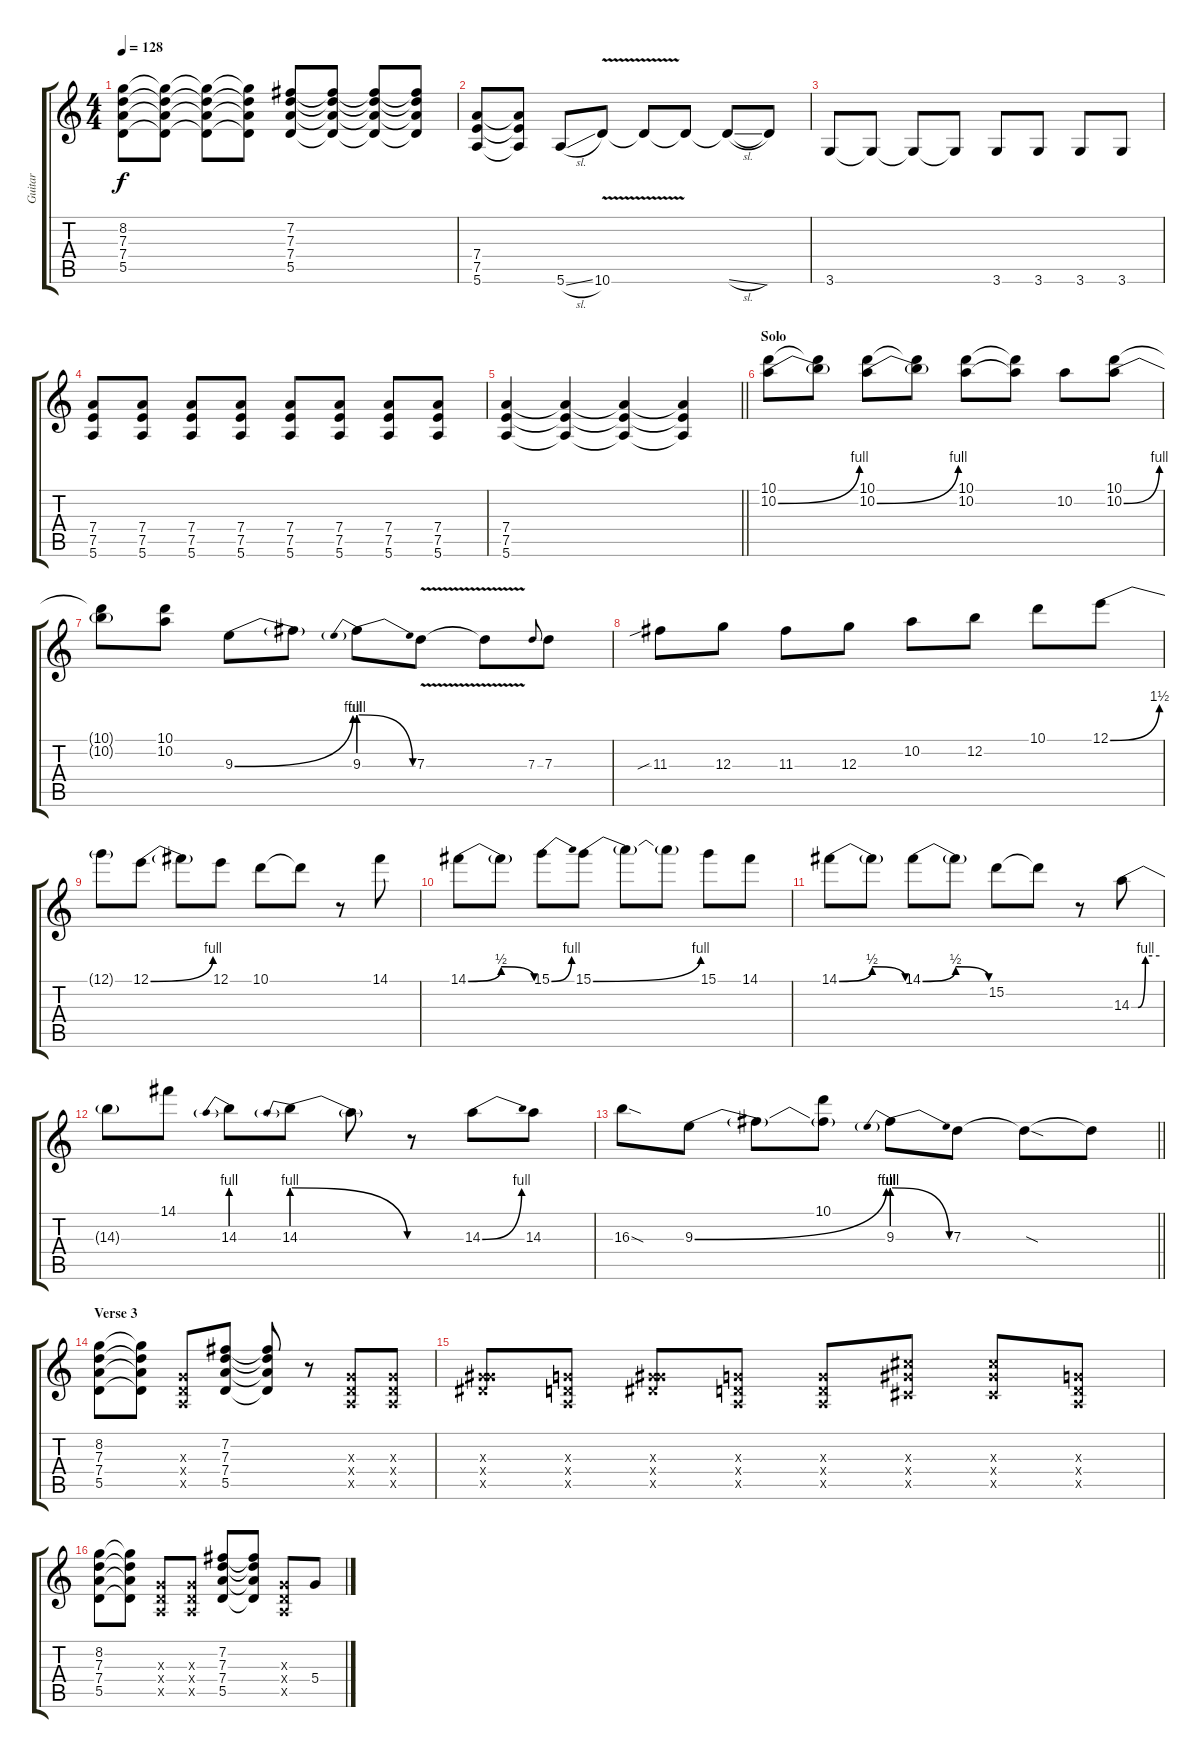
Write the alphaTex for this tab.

\track ("Guitar" "Guitar") {instrument overdrivenguitar}
\staff {score tabs}
\tuning (E4 B3 G3 D3 A2 E2) {hide}
\ts (4 4)
\tempo 128
\clef g2
\ks c
(8.2 7.3 7.4 5.5).8{dy f} (8.2{t} 7.3{t} 7.4{t} 5.5{t}).8 (8.2{t} 7.3{t} 7.4{t} 5.5{t}).8 (8.2{t} 7.3{t} 7.4{t} 5.5{t}).8 (7.2 7.3 7.4 5.5).8 (7.2{t} 7.3{t} 7.4{t} 5.5{t}).8 (7.2{t} 7.3{t} 7.4{t} 5.5{t}).8 (7.2{t} 7.3{t} 7.4{t} 5.5{t}).8 |
(7.4 7.5 5.6).8 (7.4{t} 7.5{t} 5.6{t}).8 5.6{sl}.8 10.6{v}.8 10.6{t}.8 10.6{t}.8 10.6{sl t}.8 10.6{t}.8 |
3.6.8 3.6{t}.8 3.6{t}.8 3.6{t}.8 3.6.8 3.6.8 3.6.8 3.6.8 |
(7.4 7.5 5.6).8 (7.4 7.5 5.6).8 (7.4 7.5 5.6).8 (7.4 7.5 5.6).8 (7.4 7.5 5.6).8 (7.4 7.5 5.6).8 (7.4 7.5 5.6).8 (7.4 7.5 5.6).8 |
\barLineRight lightlight
(7.4 7.5 5.6).4 (7.4{t} 7.5{t} 5.6{t}).4 (7.4{t} 7.5{t} 5.6{t}).4 (7.4{t} 7.5{t} 5.6{t}).4 |
\section ("" "Solo")
(10.1 10.2{be (bend 0 0 60 4)}).8{instrument overdrivenguitar} (10.1{t} 10.2{t}).8 (10.1 10.2{be (bend 0 0 60 4)}).8 (10.1{t} 10.2{t}).8 (10.1 10.2).8 (10.1{t} 10.2{t}).8 10.2.8 (10.1 10.2{be (bend 0 0 60 4)}).8 |
(10.1{t} 10.2{t}).8 (10.1 10.2).8 9.3{be (bend 0 0 60 4)}.8 9.3{t}.8 9.3{be (prebendrelease 0 4 60 0)}.8 7.3{v}.8 7.3{t}.8 7.3.8{gr onbeat} 7.3.8 |
11.3{sib}.8 12.3.8 11.3.8 12.3.8 10.2.8 12.2.8 10.1.8 12.1{be (bend 0 0 60 6)}.8 |
12.1{t}.8 12.1{be (bend 0 0 60 4)}.8 12.1{t}.8 12.1.8 10.1.8 10.1{t}.8 r.8 14.1.8 |
14.1{be (bendrelease 0 0 15 2 15 2 60 0)}.8 14.1{t}.8 15.1{be (bend 0 0 60 4)}.8 15.1{be (bend 0 0 60 4)}.8 15.1{t}.8 15.1{t}.8 15.1.8 14.1.8 |
14.1{be (bendrelease 0 0 15 2 15 2 60 0)}.8 14.1{t}.8 14.1{be (bendrelease 0 0 15 2 15 2 60 0)}.8 14.1{t}.8 15.2.8 15.2{t}.8 r.8 14.3{be (custom 0 0 14 0 30 4 60 4)}.8 |
14.3{t}.8 14.1.8 14.3{be (prebend 0 4 60 4)}.8 14.3{be (prebendrelease 0 4 60 0)}.8 14.3{t}.8 r.8 14.3{be (bend 0 0 60 4)}.8 14.3.8 |
\barLineRight lightlight
16.3{sod}.8 9.3{be (bend 0 0 60 4)}.8 9.3{t}.8 (10.1 9.3{t}).8 9.3{be (prebendrelease 0 4 60 0)}.8 7.3.8 7.3{sod t}.8 7.3{t}.8 |
\section ("" "Verse 3")
(8.2 7.3 7.4 5.5).8 (8.2{t} 7.3{t} 7.4{t} 5.5{t}).8 (0.3{x} 0.4{x} 0.5{x}).8 (7.2 7.3 7.4 5.5).8 (7.2{t} 7.3{t} 7.4{t} 5.5{t}).8 r.8 (0.3{x} 0.4{x} 0.5{x}).8 (0.3{x} 0.4{x} 0.5{x}).8 |
(0.3{x} 6.4{x} 6.5{x}).8 (0.3{x} 0.4{x} 0.5{x}).8 (0.3{x} 6.4{x} 6.5{x}).8 (0.3{x} 0.4{x} 0.5{x}).8 (0.3{x} 0.4{x} 0.5{x}).8 (6.3{x} 6.4{x} 4.5{x}).8 (6.3{x} 6.4{x} 4.5{x}).8 (0.3{x} 0.4{x} 0.5{x}).8 |
(8.2 7.3 7.4 5.5).8 (8.2{t} 7.3{t} 7.4{t} 5.5{t}).8 (0.3{x} 0.4{x} 0.5{x}).8 (0.3{x} 0.4{x} 0.5{x}).8 (7.2 7.3 7.4 5.5).8 (7.2{t} 7.3{t} 7.4{t} 5.5{t}).8 (0.3{x} 0.4{x} 0.5{x}).8 5.4{h}.8
